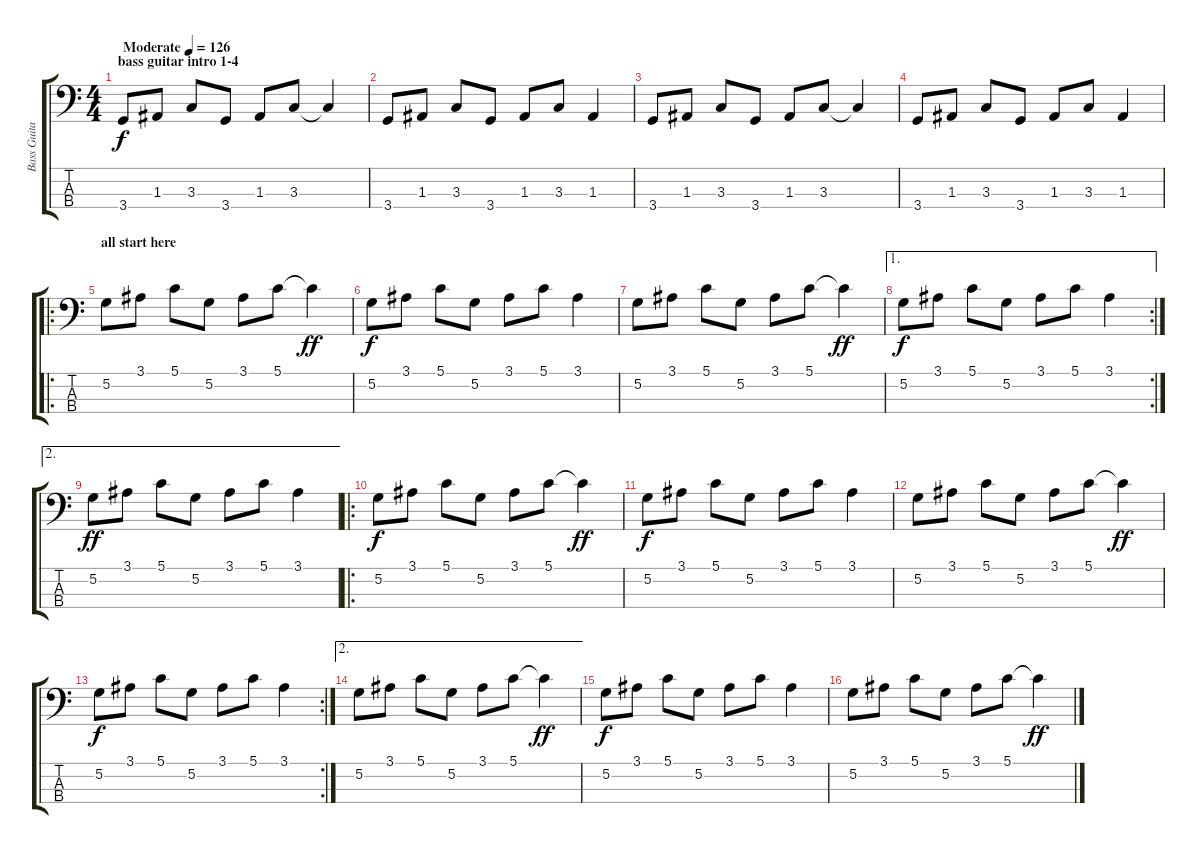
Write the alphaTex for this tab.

\track ("Bass Guitar " "Bass Guita") {instrument electricbassfinger}
\staff {score tabs}
\tuning (G2 D2 A1 E1) {hide}
\ts (4 4)
\section ("" "bass guitar intro 1-4")
\tempo (126 "Moderate")
\clef f4
\ks c
3.4.8{dy f instrument electricbassfinger} 1.3.8 3.3.8 3.4.8 1.3.8 3.3.8 3.3{t}.4 |
3.4.8 1.3.8 3.3.8 3.4.8 1.3.8 3.3.8 1.3.4 |
3.4.8 1.3.8 3.3.8 3.4.8 1.3.8 3.3.8 3.3{t}.4 |
\section ("" "")
3.4.8 1.3.8 3.3.8 3.4.8 1.3.8 3.3.8 1.3.4 |
\ro
\section ("" "all start here")
5.2.8 3.1.8 5.1.8 5.2.8 3.1.8 5.1.8 5.1{t}.4{dy ff} |
5.2.8{dy f} 3.1.8 5.1.8 5.2.8 3.1.8 5.1.8 3.1.4 |
5.2.8 3.1.8 5.1.8 5.2.8 3.1.8 5.1.8 5.1{t}.4{dy ff} |
\ae 1
\rc 2
5.2.8{dy f} 3.1.8 5.1.8 5.2.8 3.1.8 5.1.8 3.1.4 |
\ae 2
\section ("" "")
5.2.8{dy ff} 3.1.8 5.1.8 5.2.8 3.1.8 5.1.8 3.1.4 |
\ro
5.2.8{dy f} 3.1.8 5.1.8 5.2.8 3.1.8 5.1.8 5.1{t}.4{dy ff} |
5.2.8{dy f} 3.1.8 5.1.8 5.2.8 3.1.8 5.1.8 3.1.4 |
5.2.8 3.1.8 5.1.8 5.2.8 3.1.8 5.1.8 5.1{t}.4{dy ff} |
\rc 2
\section ("" "")
5.2.8{dy f} 3.1.8 5.1.8 5.2.8 3.1.8 5.1.8 3.1.4 |
\ae 2
\section ("" "")
5.2.8 3.1.8 5.1.8 5.2.8 3.1.8 5.1.8 5.1{t}.4{dy ff} |
5.2.8{dy f} 3.1.8 5.1.8 5.2.8 3.1.8 5.1.8 3.1.4 |
5.2.8 3.1.8 5.1.8 5.2.8 3.1.8 5.1.8 5.1{t}.4{dy ff}
